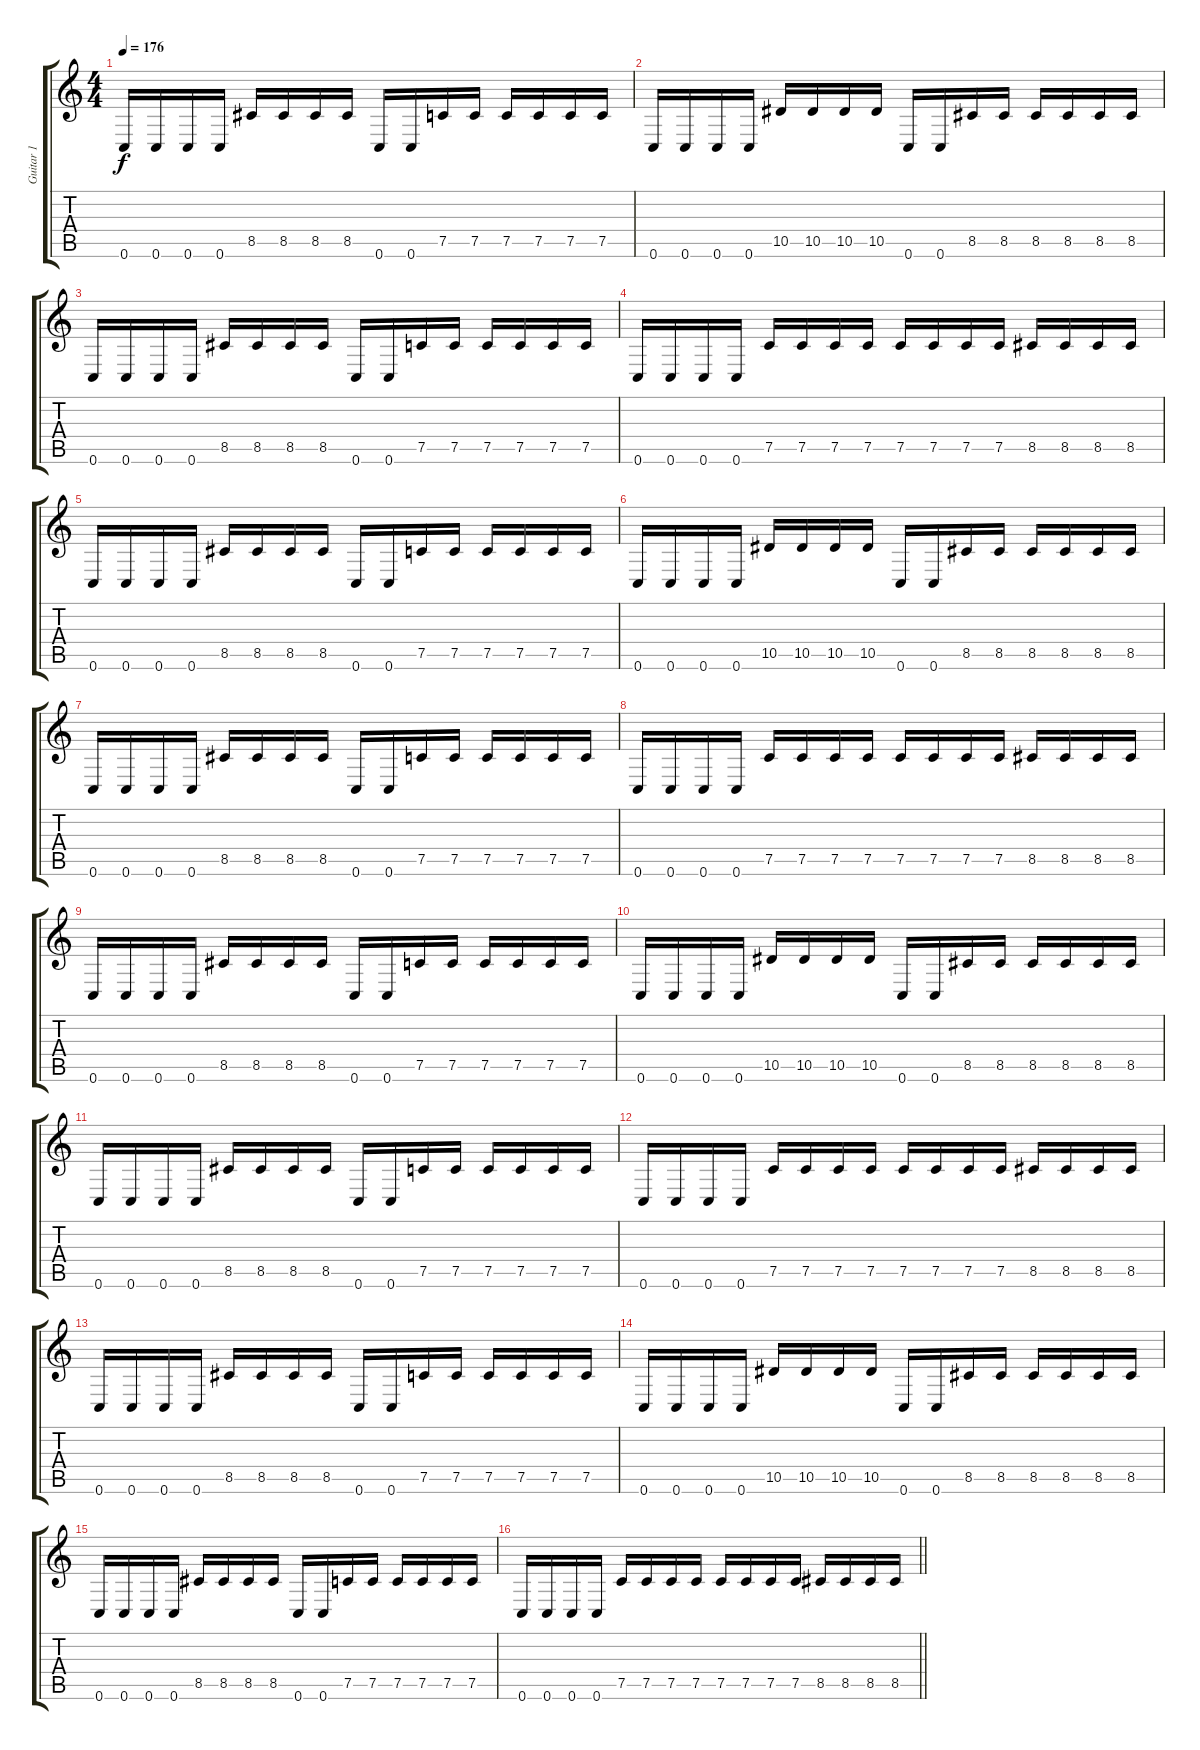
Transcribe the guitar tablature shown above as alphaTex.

\track ("Guitar 1" "Guitar 1") {instrument distortionguitar}
\staff {score tabs}
\tuning (C4 G3 Eb3 Bb2 F2 C2) {hide}
\ts (4 4)
\tempo 176
\clef g2
\ks c
0.6.16{dy f} 0.6.16 0.6.16 0.6.16 8.5.16 8.5.16 8.5.16 8.5.16 0.6.16 0.6.16 7.5.16 7.5.16 7.5.16 7.5.16 7.5.16 7.5.16 |
0.6.16 0.6.16 0.6.16 0.6.16 10.5.16 10.5.16 10.5.16 10.5.16 0.6.16 0.6.16 8.5.16 8.5.16 8.5.16 8.5.16 8.5.16 8.5.16 |
0.6.16 0.6.16 0.6.16 0.6.16 8.5.16 8.5.16 8.5.16 8.5.16 0.6.16 0.6.16 7.5.16 7.5.16 7.5.16 7.5.16 7.5.16 7.5.16 |
0.6.16 0.6.16 0.6.16 0.6.16 7.5.16 7.5.16 7.5.16 7.5.16 7.5.16 7.5.16 7.5.16 7.5.16 8.5.16 8.5.16 8.5.16 8.5.16 |
0.6.16 0.6.16 0.6.16 0.6.16 8.5.16 8.5.16 8.5.16 8.5.16 0.6.16 0.6.16 7.5.16 7.5.16 7.5.16 7.5.16 7.5.16 7.5.16 |
0.6.16 0.6.16 0.6.16 0.6.16 10.5.16 10.5.16 10.5.16 10.5.16 0.6.16 0.6.16 8.5.16 8.5.16 8.5.16 8.5.16 8.5.16 8.5.16 |
0.6.16 0.6.16 0.6.16 0.6.16 8.5.16 8.5.16 8.5.16 8.5.16 0.6.16 0.6.16 7.5.16 7.5.16 7.5.16 7.5.16 7.5.16 7.5.16 |
0.6.16 0.6.16 0.6.16 0.6.16 7.5.16 7.5.16 7.5.16 7.5.16 7.5.16 7.5.16 7.5.16 7.5.16 8.5.16 8.5.16 8.5.16 8.5.16 |
0.6.16 0.6.16 0.6.16 0.6.16 8.5.16 8.5.16 8.5.16 8.5.16 0.6.16 0.6.16 7.5.16 7.5.16 7.5.16 7.5.16 7.5.16 7.5.16 |
0.6.16 0.6.16 0.6.16 0.6.16 10.5.16 10.5.16 10.5.16 10.5.16 0.6.16 0.6.16 8.5.16 8.5.16 8.5.16 8.5.16 8.5.16 8.5.16 |
0.6.16 0.6.16 0.6.16 0.6.16 8.5.16 8.5.16 8.5.16 8.5.16 0.6.16 0.6.16 7.5.16 7.5.16 7.5.16 7.5.16 7.5.16 7.5.16 |
0.6.16 0.6.16 0.6.16 0.6.16 7.5.16 7.5.16 7.5.16 7.5.16 7.5.16 7.5.16 7.5.16 7.5.16 8.5.16 8.5.16 8.5.16 8.5.16 |
0.6.16 0.6.16 0.6.16 0.6.16 8.5.16 8.5.16 8.5.16 8.5.16 0.6.16 0.6.16 7.5.16 7.5.16 7.5.16 7.5.16 7.5.16 7.5.16 |
0.6.16 0.6.16 0.6.16 0.6.16 10.5.16 10.5.16 10.5.16 10.5.16 0.6.16 0.6.16 8.5.16 8.5.16 8.5.16 8.5.16 8.5.16 8.5.16 |
0.6.16 0.6.16 0.6.16 0.6.16 8.5.16 8.5.16 8.5.16 8.5.16 0.6.16 0.6.16 7.5.16 7.5.16 7.5.16 7.5.16 7.5.16 7.5.16 |
\barLineRight lightlight
0.6.16 0.6.16 0.6.16 0.6.16 7.5.16 7.5.16 7.5.16 7.5.16 7.5.16 7.5.16 7.5.16 7.5.16 8.5.16 8.5.16 8.5.16 8.5.16
